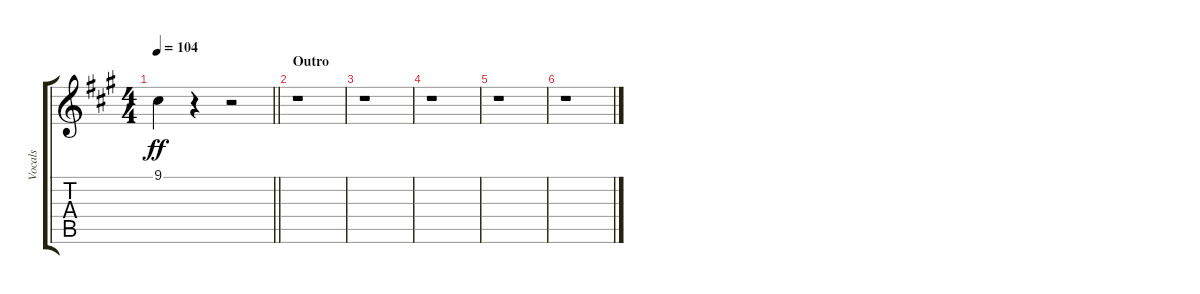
\track ("Vocals" "Vocals") {instrument voiceoohs}
\staff {score tabs}
\tuning (E4 B3 G3 D3 A2 E2) {hide}
\ts (4 4)
\tempo 104
\clef g2
\barLineRight lightlight
\ks a
9.1{t}.4{dy ff} r.4 r.2 |
\section ("" "Outro")
r.1 |
r.1 |
r.1 |
r.1 |
r.1
